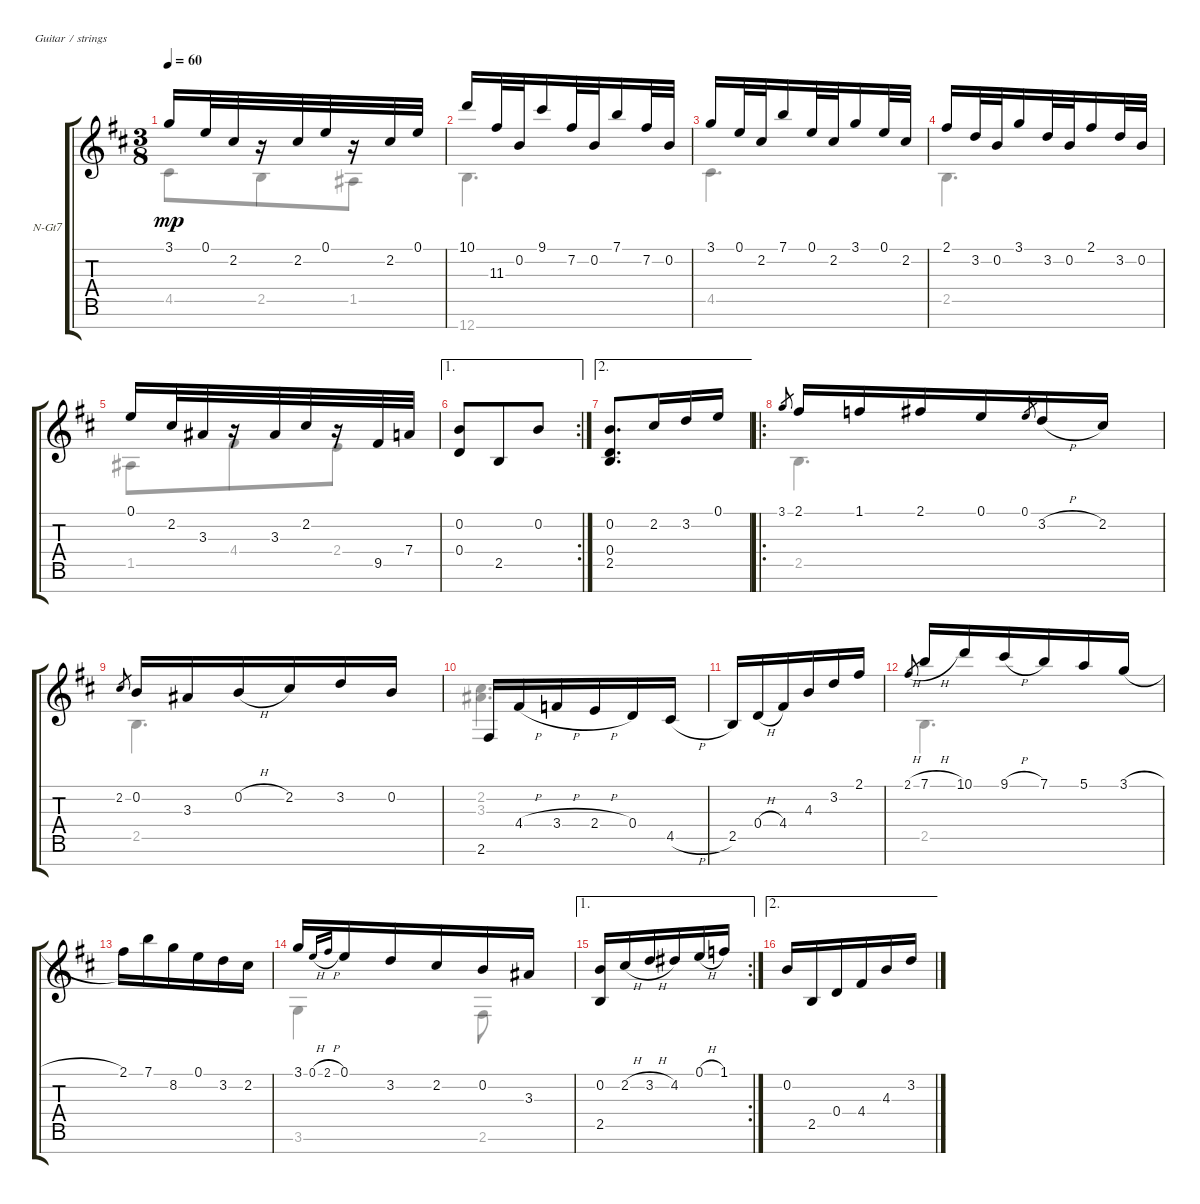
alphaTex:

\defaultSystemsLayout 4
\bracketExtendMode groupsimilarinstruments
\firstSystemTrackNameOrientation horizontal
\otherSystemsTrackNameOrientation horizontal
\track ("Nylon Guitar" "N-Gt7") {instrument acousticguitarnylon}
\staff {score tabs}
\tuning (E4 B3 G3 D3 A2 E2 B1)
\voice
\ts (3 8)
\tempo 60
\clef g2
\ks d
3.1.16{dy mp} 0.1.32 2.2.32 r.16 2.2.32 0.1.32 r.16 2.2.32 0.1.32 |
10.1.16 11.3.32 0.2.32 9.1.16 7.2.32 0.2.32 7.1.16 7.2.32 0.2.32 |
3.1.16 0.1.32 2.2.32 7.1.16 0.1.32 2.2.32 3.1.16 0.1.32 2.2.32 |
2.1.16 3.2.32 0.2.32 3.1.16 3.2.32 0.2.32 2.1.16 3.2.32 0.2.32 |
0.1.16 2.2.32 3.3.32 r.16 3.3.32 2.2.32 r.16 9.5.32 7.4.32 |
\ae 1
\rc 2
(0.2 0.4).8 2.5.8 0.2.8 |
\ae 2
(0.2 0.4 2.5).8{d} 2.2.16 3.2.16 0.1.16 |
\ro
3.1.8{gr} 2.1.16 1.1.16 2.1.16 0.1.16 0.1.8{gr} 3.2{h}.16 2.2.16 |
2.2.8{gr} 0.2.16 3.3.16 0.2{h}.16 2.2.16 3.2.16 0.2.16 |
2.6.16 4.4{h}.16 3.4{h}.16 2.4{h}.16 0.4.16 4.5{h}.16 |
2.5.16 0.4{h}.16 4.4.16 4.3.16 3.2.16 2.1.16 |
2.1{h}.8{gr} 7.1{h}.16 10.1.16 9.1{h}.16 7.1.16 5.1.16 3.1{h}.16 |
2.1.16 7.1.16 8.2.16 0.1.16 3.2.16 2.2.16 |
3.1.16 0.1{h}.16{gr onbeat} 2.1{h}.16{gr onbeat} 0.1.16 3.2.16 2.2.16 0.2.16 3.3.16 |
\ae 1
\rc 2
(2.5 0.2).16 2.2{h}.16 3.2{h}.16 4.2.16 0.1{h}.16 1.1.16 |
\ae 2
0.2.16 2.5.16 0.4.16 4.4.16 4.3.16 3.2.16
\voice
\clef g2
\ottava regular
\simile none
\ks d
4.5.8{dy mp} 2.5.8 1.5.8 |
12.7.4{d} |
4.5.4{d} |
2.5.4{d} |
1.5.8 4.4.8 2.4.8 |
|
|
2.5.4{d} |
2.5.4{d} |
(2.2 3.3).4{d} |
|
2.5.4{d} |
|
3.6.4 2.6.8 |
|
